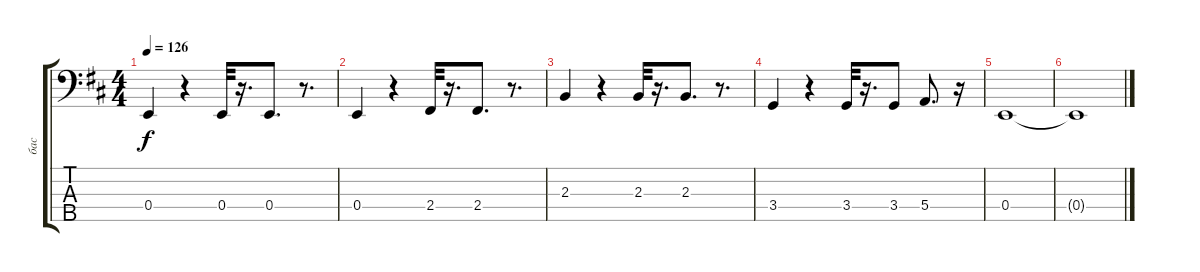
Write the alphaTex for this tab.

\track ("бас" "бас") {instrument electricbassfinger}
\staff {score tabs}
\tuning (G2 D2 A1 E1 B0) {hide}
\ts (4 4)
\tempo 126
\clef f4
\ks d
0.4.4{dy f} r.4 0.4.32 r.16{d} 0.4.8{d} r.8{d} |
0.4.4 r.4 2.4.32 r.16{d} 2.4.8{d} r.8{d} |
2.3.4 r.4 2.3.32 r.16{d} 2.3.8{d} r.8{d} |
3.4.4 r.4 3.4.32 r.16{d} 3.4.8 5.4.8{d} r.16 |
0.4.1{volume 0} |
0.4{t}.1
